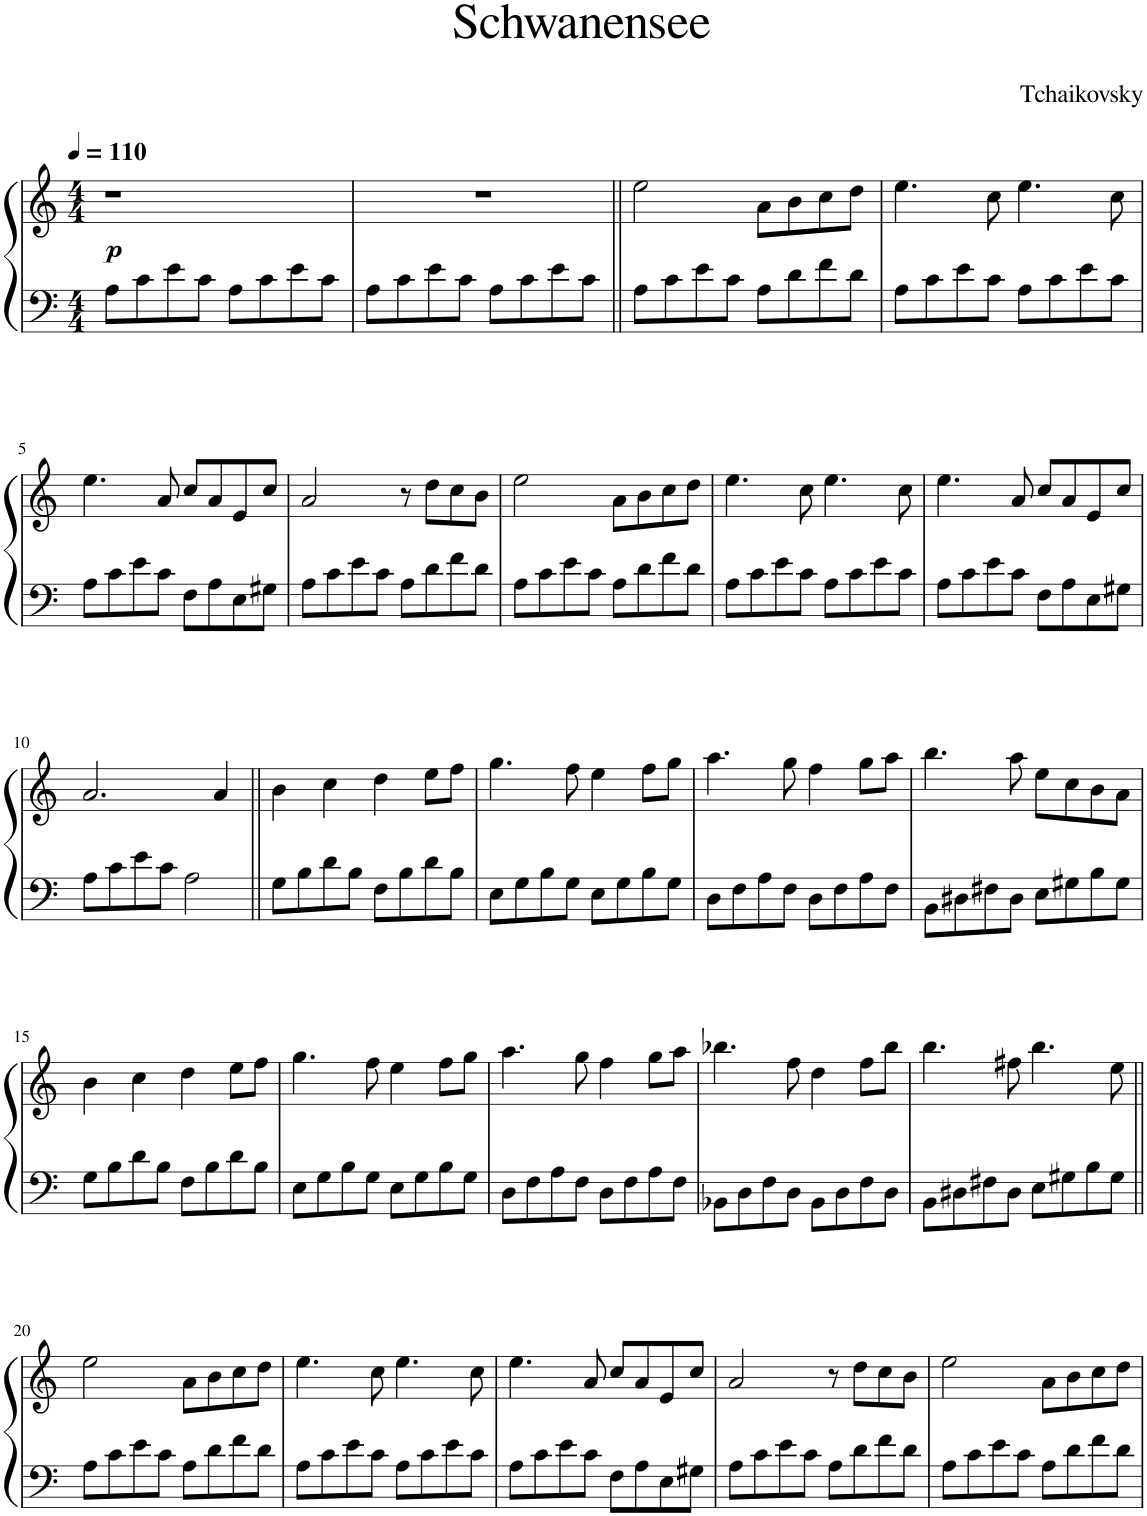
**kern	**kern	**dynam
*part1	*part1	*part1
*staff2	*staff1	*staff1/2
*I"Piano	*	*
*I'Pno.	*	*
*clefF4	*clefG2	*
*k[]	*k[]	*
*M4/4	*M4/4	*
*MM110	*MM110	*
=1	=1	=1
!	!	!LO:DY:b
8A\L	1r	p
8c\	.	.
8e\	.	.
8c\J	.	.
8A\L	.	.
8c\	.	.
8e\	.	.
8c\J	.	.
=2	=2	=2
8A\L	1r	.
8c\	.	.
8e\	.	.
8c\J	.	.
8A\L	.	.
8c\	.	.
8e\	.	.
8c\J	.	.
=3||	=3||	=3||
8A\L	2ee\	.
8c\	.	.
8e\	.	.
8c\J	.	.
8A\L	8a\L	.
8d\	8b\	.
8f\	8cc\	.
8d\J	8dd\J	.
=4	=4	=4
8A\L	4.ee\	.
8c\	.	.
8e\	.	.
8c\J	8cc\	.
8A\L	4.ee\	.
8c\	.	.
8e\	.	.
8c\J	8cc\	.
!!LO:LB:g=z
=5	=5	=5
8A\L	4.ee\	.
8c\	.	.
8e\	.	.
8c\J	8a/	.
8F\L	8cc/L	.
8A\	8a/	.
8E\	8e/	.
8G#X\J	8cc/J	.
=6	=6	=6
8A\L	2a/	.
8c\	.	.
8e\	.	.
8c\J	.	.
8A\L	8r	.
8d\	8dd\L	.
8f\	8cc\	.
8d\J	8b\J	.
=7	=7	=7
8A\L	2ee\	.
8c\	.	.
8e\	.	.
8c\J	.	.
8A\L	8a\L	.
8d\	8b\	.
8f\	8cc\	.
8d\J	8dd\J	.
=8	=8	=8
8A\L	4.ee\	.
8c\	.	.
8e\	.	.
8c\J	8cc\	.
8A\L	4.ee\	.
8c\	.	.
8e\	.	.
8c\J	8cc\	.
=9	=9	=9
8A\L	4.ee\	.
8c\	.	.
8e\	.	.
8c\J	8a/	.
8F\L	8cc/L	.
8A\	8a/	.
8E\	8e/	.
8G#X\J	8cc/J	.
!!LO:LB:g=z
=10	=10	=10
8A\L	2.a/	.
8c\	.	.
8e\	.	.
8c\J	.	.
2A\	.	.
.	4a/	.
=11||	=11||	=11||
8G\L	4b\	.
8B\	.	.
8d\	4cc\	.
8B\J	.	.
8F\L	4dd\	.
8B\	.	.
8d\	8ee\L	.
8B\J	8ff\J	.
=12	=12	=12
8E\L	4.gg\	.
8G\	.	.
8B\	.	.
8G\J	8ff\	.
8E\L	4ee\	.
8G\	.	.
8B\	8ff\L	.
8G\J	8gg\J	.
=13	=13	=13
8D\L	4.aa\	.
8F\	.	.
8A\	.	.
8F\J	8gg\	.
8D\L	4ff\	.
8F\	.	.
8A\	8gg\L	.
8F\J	8aa\J	.
=14	=14	=14
8BB\L	4.bb\	.
8D#X\	.	.
8F#X\	.	.
8D#\J	8aa\	.
8E\L	8ee\L	.
8G#X\	8cc\	.
8B\	8b\	.
8G#\J	8a\J	.
!!LO:LB:g=z
=15	=15	=15
8G\L	4b\	.
8B\	.	.
8d\	4cc\	.
8B\J	.	.
8F\L	4dd\	.
8B\	.	.
8d\	8ee\L	.
8B\J	8ff\J	.
=16	=16	=16
8E\L	4.gg\	.
8G\	.	.
8B\	.	.
8G\J	8ff\	.
8E\L	4ee\	.
8G\	.	.
8B\	8ff\L	.
8G\J	8gg\J	.
=17	=17	=17
8D\L	4.aa\	.
8F\	.	.
8A\	.	.
8F\J	8gg\	.
8D\L	4ff\	.
8F\	.	.
8A\	8gg\L	.
8F\J	8aa\J	.
=18	=18	=18
8BB-X\L	4.bb-X\	.
8D\	.	.
8F\	.	.
8D\J	8ff\	.
8BB-\L	4dd\	.
8D\	.	.
8F\	8ff\L	.
8D\J	8bb-\J	.
=19	=19	=19
8BB\L	4.bb\	.
8D#X\	.	.
8F#X\	.	.
8D#\J	8ff#X\	.
8E\L	4.bb\	.
8G#X\	.	.
8B\	.	.
8G#\J	8ee\	.
!!LO:LB:g=z
=20||	=20||	=20||
8A\L	2ee\	.
8c\	.	.
8e\	.	.
8c\J	.	.
8A\L	8a\L	.
8d\	8b\	.
8f\	8cc\	.
8d\J	8dd\J	.
=21	=21	=21
8A\L	4.ee\	.
8c\	.	.
8e\	.	.
8c\J	8cc\	.
8A\L	4.ee\	.
8c\	.	.
8e\	.	.
8c\J	8cc\	.
=22	=22	=22
8A\L	4.ee\	.
8c\	.	.
8e\	.	.
8c\J	8a/	.
8F\L	8cc/L	.
8A\	8a/	.
8E\	8e/	.
8G#X\J	8cc/J	.
=23	=23	=23
8A\L	2a/	.
8c\	.	.
8e\	.	.
8c\J	.	.
8A\L	8r	.
8d\	8dd\L	.
8f\	8cc\	.
8d\J	8b\J	.
=24	=24	=24
8A\L	2ee\	.
8c\	.	.
8e\	.	.
8c\J	.	.
8A\L	8a\L	.
8d\	8b\	.
8f\	8cc\	.
8d\J	8dd\J	.
=	=	=
*-	*-	*-
